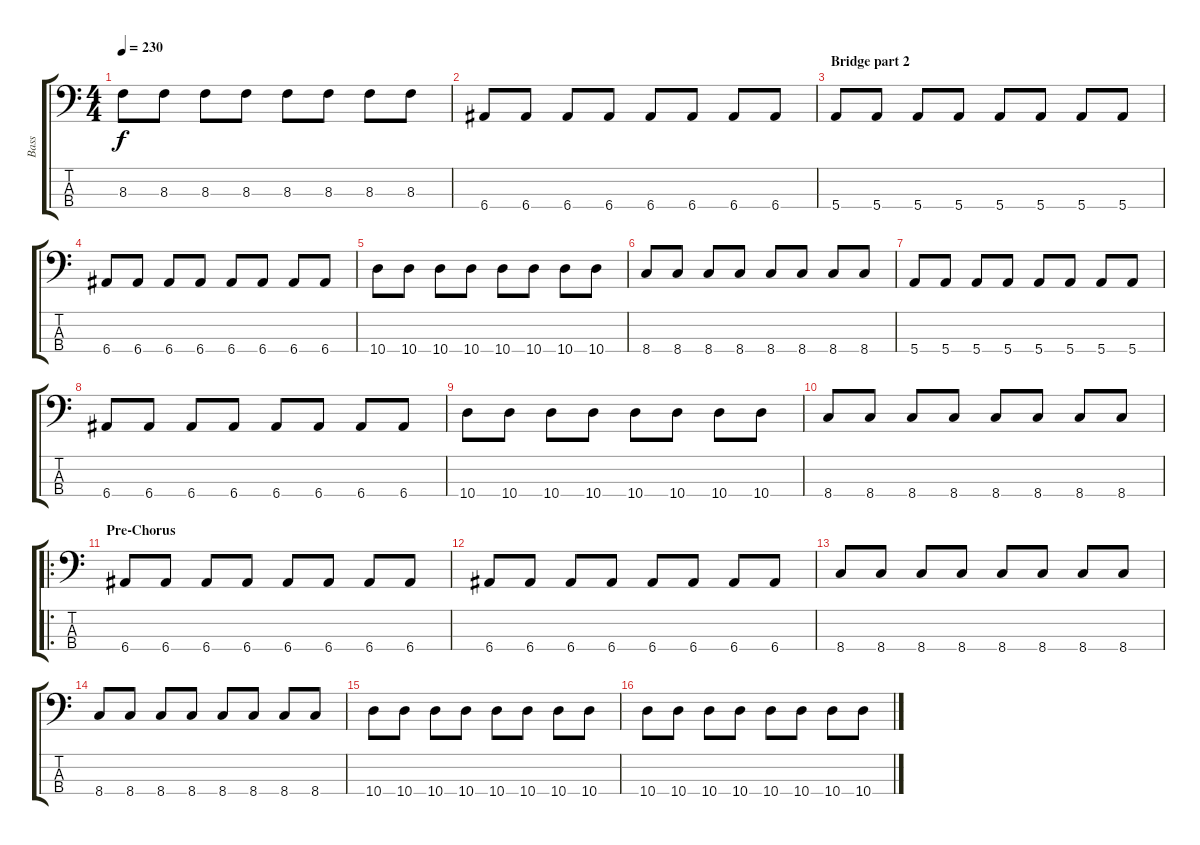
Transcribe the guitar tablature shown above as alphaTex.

\track ("Bass" "Bass") {instrument electricbasspick}
\staff {score tabs}
\tuning (G2 D2 A1 E1) {hide}
\ts (4 4)
\tempo 230
\clef f4
\ks c
8.3.8{dy f} 8.3.8 8.3.8 8.3.8 8.3.8 8.3.8 8.3.8 8.3.8 |
6.4.8 6.4.8 6.4.8 6.4.8 6.4.8 6.4.8 6.4.8 6.4.8 |
\section ("" "Bridge part 2")
5.4.8 5.4.8 5.4.8 5.4.8 5.4.8 5.4.8 5.4.8 5.4.8 |
6.4.8 6.4.8 6.4.8 6.4.8 6.4.8 6.4.8 6.4.8 6.4.8 |
10.4.8 10.4.8 10.4.8 10.4.8 10.4.8 10.4.8 10.4.8 10.4.8 |
8.4.8 8.4.8 8.4.8 8.4.8 8.4.8 8.4.8 8.4.8 8.4.8 |
5.4.8 5.4.8 5.4.8 5.4.8 5.4.8 5.4.8 5.4.8 5.4.8 |
6.4.8 6.4.8 6.4.8 6.4.8 6.4.8 6.4.8 6.4.8 6.4.8 |
10.4.8 10.4.8 10.4.8 10.4.8 10.4.8 10.4.8 10.4.8 10.4.8 |
8.4.8 8.4.8 8.4.8 8.4.8 8.4.8 8.4.8 8.4.8 8.4.8 |
\ro
\section ("" "Pre-Chorus")
6.4.8 6.4.8 6.4.8 6.4.8 6.4.8 6.4.8 6.4.8 6.4.8 |
6.4.8 6.4.8 6.4.8 6.4.8 6.4.8 6.4.8 6.4.8 6.4.8 |
8.4.8 8.4.8 8.4.8 8.4.8 8.4.8 8.4.8 8.4.8 8.4.8 |
8.4.8 8.4.8 8.4.8 8.4.8 8.4.8 8.4.8 8.4.8 8.4.8 |
10.4.8 10.4.8 10.4.8 10.4.8 10.4.8 10.4.8 10.4.8 10.4.8 |
10.4.8 10.4.8 10.4.8 10.4.8 10.4.8 10.4.8 10.4.8 10.4.8
